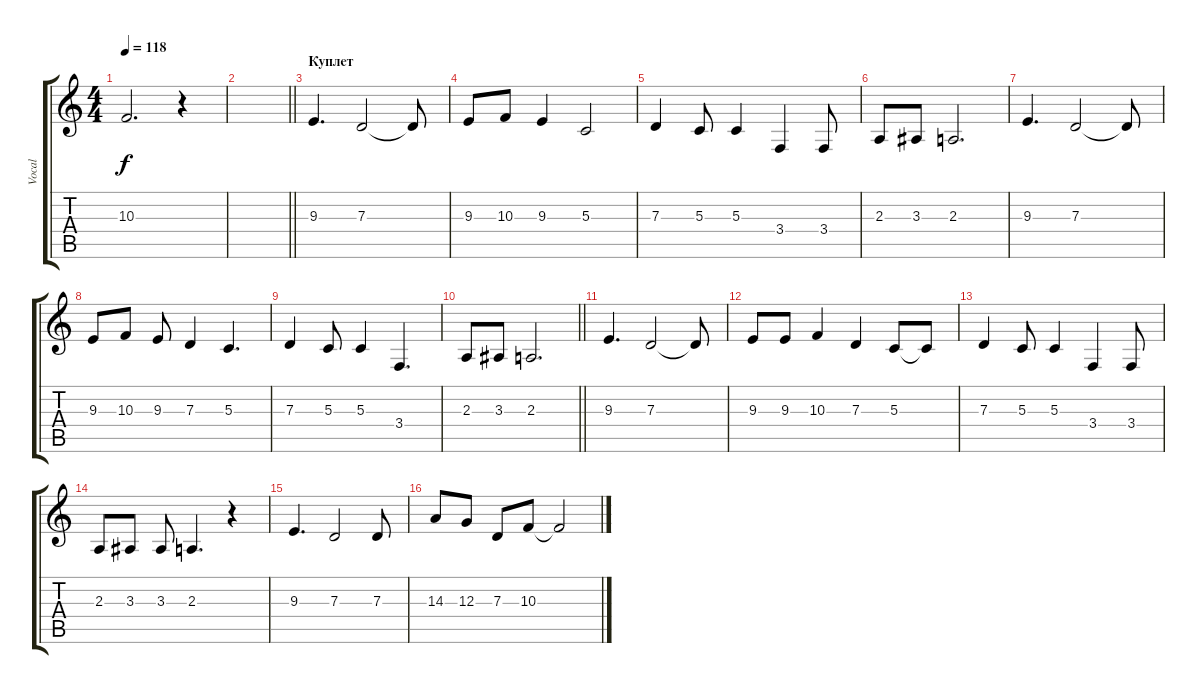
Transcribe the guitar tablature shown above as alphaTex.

\track ("Vocal" "Vocal") {instrument tenorsax}
\staff {score tabs}
\tuning (E4 B3 G3 D3 A2 D2) {hide}
\ts (4 4)
\tempo 118
\clef g2
\ks c
10.3{t}.2{d dy f} r.4 |
\barLineRight lightlight
|
\section ("" "Куплет")
9.3.4{d} 7.3.2 7.3{t}.8 |
9.3.8 10.3.8 9.3.4 5.3.2 |
7.3.4 5.3.8 5.3.4 3.4.4 3.4.8 |
2.3.8 3.3.8 2.3.2{d} |
9.3.4{d} 7.3.2 7.3{t}.8 |
9.3.8 10.3.8 9.3.8 7.3.4 5.3.4{d} |
7.3.4 5.3.8 5.3.4 3.4.4{d} |
\barLineRight lightlight
2.3.8 3.3.8 2.3.2{d} |
\section ("" "")
9.3.4{d} 7.3.2 7.3{t}.8 |
9.3.8 9.3.8 10.3.4 7.3.4 5.3.8 5.3{t}.8 |
7.3.4 5.3.8 5.3.4 3.4.4 3.4.8 |
2.3.8 3.3.8 3.3.8 2.3.4{d} r.4 |
9.3.4{d} 7.3.2 7.3.8 |
14.3.8 12.3.8 7.3.8 10.3.8 10.3{t}.2
